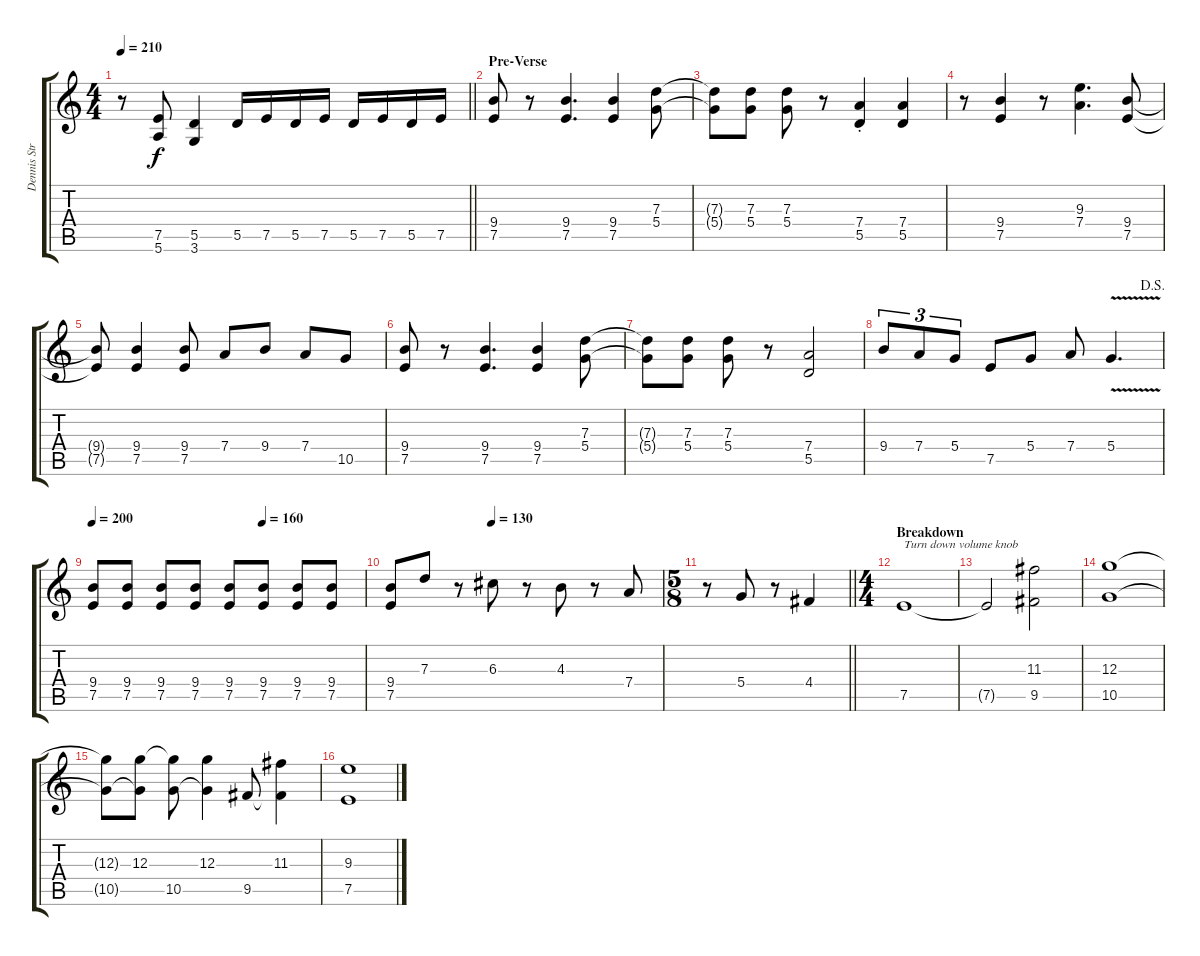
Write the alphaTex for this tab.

\track ("Dennis Stratton" "Dennis Str") {instrument overdrivenguitar}
\staff {score tabs}
\tuning (E4 B3 G3 D3 A2 E2) {hide}
\ts (4 4)
\tempo 210
\clef g2
\barLineRight lightlight
\ks c
r.8{dy f} (7.5 5.6).8 (5.5 3.6).4 5.5.16 7.5.16 5.5.16 7.5.16 5.5.16 7.5.16 5.5.16 7.5.16 |
\section ("" "Pre-Verse")
(9.4 7.5).8 r.8 (9.4 7.5).4{d} (9.4 7.5).4 (7.3 5.4).8 |
(7.3{t} 5.4{t}).8 (7.3 5.4).8 (7.3 5.4).8 r.8 (7.4{st} 5.5{st}).4 (7.4 5.5).4 |
r.8 (9.4 7.5).4 r.8 (9.3 7.4).4{d} (9.4 7.5).8 |
(9.4{t} 7.5{t}).8 (9.4 7.5).4 (9.4 7.5).8 7.4.8 9.4.8 7.4.8 10.5.8 |
(9.4 7.5).8 r.8 (9.4 7.5).4{d} (9.4 7.5).4 (7.3 5.4).8 |
(7.3{t} 5.4{t}).8 (7.3 5.4).8 (7.3 5.4).8 r.8 (7.4 5.5).2 |
\jump dalsegno
9.4.8{tu (3 2)} 7.4.8{tu (3 2)} 5.4.8{tu (3 2)} 7.5.8 5.4.8 7.4.8 5.4{v}.4{d} |
\tempo 200
\tempo (160 0.625)
(9.4 7.5).8 (9.4 7.5).8 (9.4 7.5).8 (9.4 7.5).8 (9.4 7.5).8 (9.4 7.5).8 (9.4 7.5).8 (9.4 7.5).8 |
\tempo (130 0.375)
(9.4 7.5).8 7.3.8 r.8 6.3.8 r.8 4.3.8 r.8 7.4.8 |
\ts (5 8)
\barLineRight lightlight
r.8 5.4.8 r.8 4.4.4 |
\ts (4 4)
\section ("" "Breakdown")
7.5.1{txt "Turn down volume knob" volume 9 balance 16} |
7.5{t}.2 (11.3 9.5).2 |
(12.3 10.5).1 |
(12.3{t} 10.5{t}).8 (12.3 10.5{t}).8 (12.3{t} 10.5).8 (12.3 10.5{t}).4 9.5.8 (11.3 9.5{t}).4 |
(9.3 7.5).1
